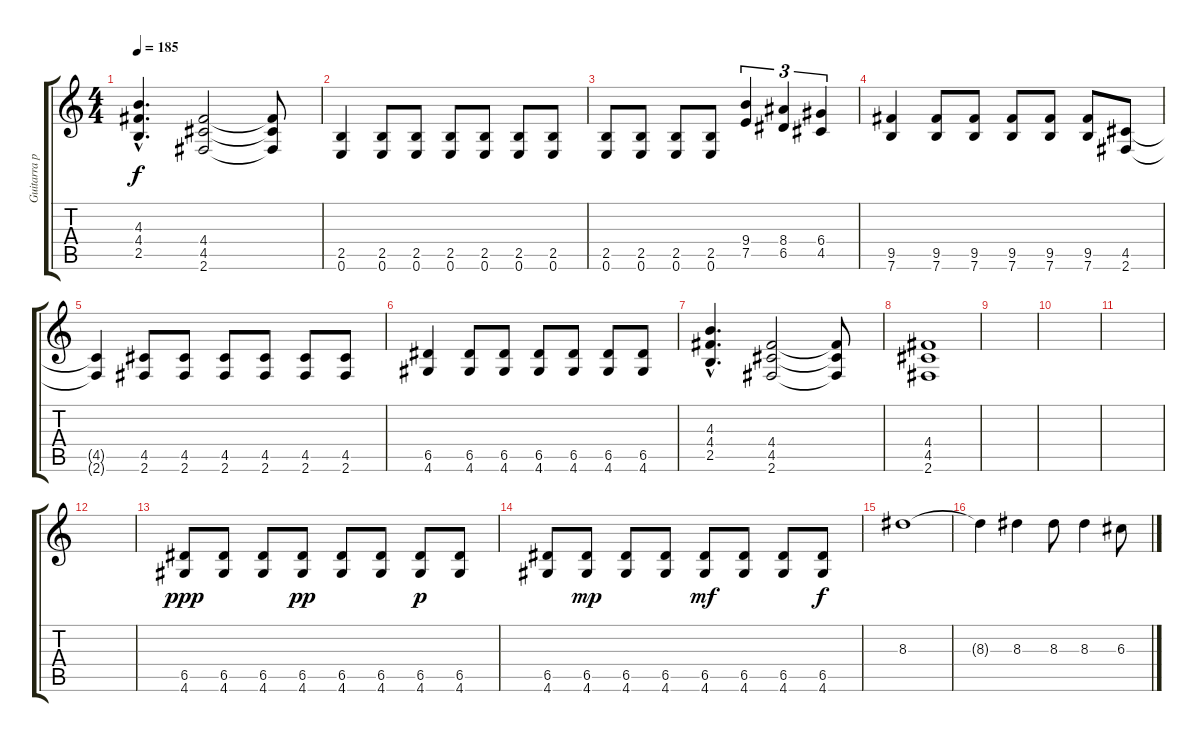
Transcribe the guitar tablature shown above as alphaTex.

\track ("Guitarra punteos" "Guitarra p") {instrument overdrivenguitar}
\staff {score tabs}
\tuning (E4 B3 G3 D3 A2 E2) {hide}
\ts (4 4)
\tempo 185
\clef g2
\ks c
(4.3{hac} 4.4 2.5{hac}).4{d dy f} (4.4 4.5 2.6).2 (4.4{t} 4.5{t} 2.6{t}).8 |
(2.5 0.6).4 (2.5 0.6).8 (2.5 0.6).8 (2.5 0.6).8 (2.5 0.6).8 (2.5 0.6).8 (2.5 0.6).8 |
(2.5 0.6).8 (2.5 0.6).8 (2.5 0.6).8 (2.5 0.6).8 (9.4 7.5).4{tu (3 2)} (8.4 6.5).4{tu (3 2)} (6.4 4.5).4{tu (3 2)} |
(9.5 7.6).4 (9.5 7.6).8 (9.5 7.6).8 (9.5 7.6).8 (9.5 7.6).8 (9.5 7.6).8 (4.5 2.6).8 |
(4.5{t} 2.6{t}).4 (4.5 2.6).8 (4.5 2.6).8 (4.5 2.6).8 (4.5 2.6).8 (4.5 2.6).8 (4.5 2.6).8 |
(6.5 4.6).4 (6.5 4.6).8 (6.5 4.6).8 (6.5 4.6).8 (6.5 4.6).8 (6.5 4.6).8 (6.5 4.6).8 |
(4.3{hac} 4.4 2.5{hac}).4{d} (4.4 4.5 2.6).2 (4.4{t} 4.5{t} 2.6{t}).8 |
(4.4 4.5 2.6).1 |
|
|
|
|
(6.5 4.6).8{dy ppp} (6.5 4.6).8 (6.5 4.6).8 (6.5 4.6).8{dy pp} (6.5 4.6).8 (6.5 4.6).8 (6.5 4.6).8{dy p} (6.5 4.6).8 |
(6.5 4.6).8 (6.5 4.6).8{dy mp} (6.5 4.6).8 (6.5 4.6).8 (6.5 4.6).8{dy mf} (6.5 4.6).8 (6.5 4.6).8 (6.5 4.6).8{dy f} |
8.3.1 |
8.3{t}.4 8.3.4 8.3.8 8.3.4 6.3.8
